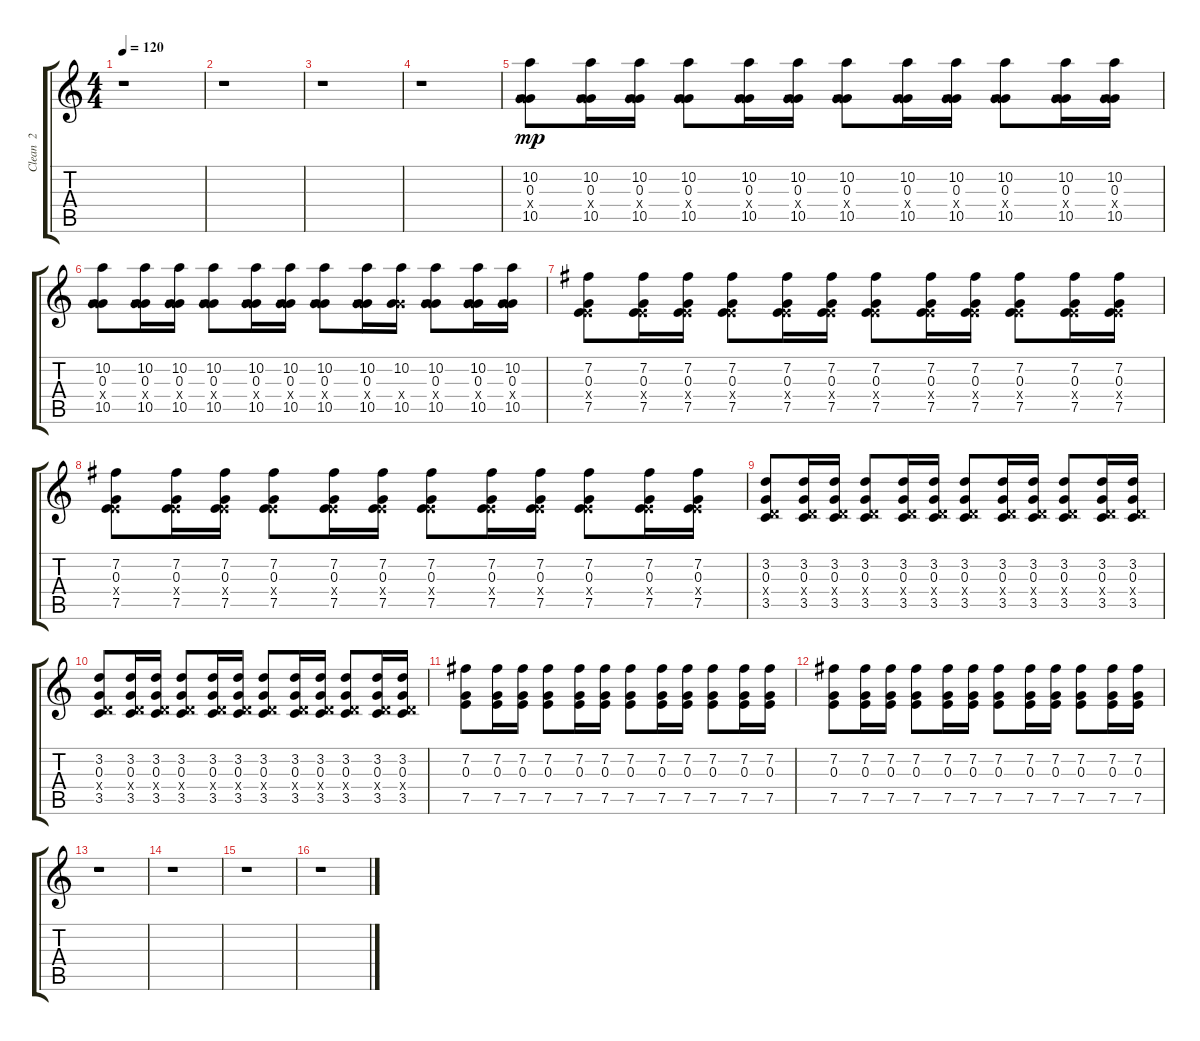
\track ("Clean  2" "Clean  2") {instrument electricguitarclean}
\staff {score tabs}
\tuning (E4 B3 G3 D3 A2 D2) {hide}
\ts (4 4)
\tempo 120
\clef g2
\ks c
r.1{dy mp} |
r.1 |
r.1 |
r.1 |
(10.2 0.3 5.4{x} 10.5).8 (10.2 0.3 5.4{x} 10.5).16 (10.2 0.3 5.4{x} 10.5).16 (10.2 0.3 5.4{x} 10.5).8 (10.2 0.3 5.4{x} 10.5).16 (10.2 0.3 5.4{x} 10.5).16 (10.2 0.3 5.4{x} 10.5).8 (10.2 0.3 5.4{x} 10.5).16 (10.2 0.3 5.4{x} 10.5).16 (10.2 0.3 5.4{x} 10.5).8 (10.2 0.3 5.4{x} 10.5).16 (10.2 0.3 5.4{x} 10.5).16 |
(10.2 0.3 5.4{x} 10.5).8 (10.2 0.3 5.4{x} 10.5).16 (10.2 0.3 5.4{x} 10.5).16 (10.2 0.3 5.4{x} 10.5).8 (10.2 0.3 5.4{x} 10.5).16 (10.2 0.3 5.4{x} 10.5).16 (10.2 0.3 5.4{x} 10.5).8 (10.2 0.3 5.4{x} 10.5).16 (10.2 5.4{x} 10.5).16 (10.2 0.3 5.4{x} 10.5).8 (10.2 0.3 5.4{x} 10.5).16 (10.2 0.3 5.4{x} 10.5).16 |
(7.2 0.3 2.4{x} 7.5).8 (7.2 0.3 2.4{x} 7.5).16 (7.2 0.3 2.4{x} 7.5).16 (7.2 0.3 2.4{x} 7.5).8 (7.2 0.3 2.4{x} 7.5).16 (7.2 0.3 2.4{x} 7.5).16 (7.2 0.3 2.4{x} 7.5).8 (7.2 0.3 2.4{x} 7.5).16 (7.2 0.3 2.4{x} 7.5).16 (7.2 0.3 2.4{x} 7.5).8 (7.2 0.3 2.4{x} 7.5).16 (7.2 0.3 2.4{x} 7.5).16 |
(7.2 0.3 2.4{x} 7.5).8 (7.2 0.3 2.4{x} 7.5).16 (7.2 0.3 2.4{x} 7.5).16 (7.2 0.3 2.4{x} 7.5).8 (7.2 0.3 2.4{x} 7.5).16 (7.2 0.3 2.4{x} 7.5).16 (7.2 0.3 2.4{x} 7.5).8 (7.2 0.3 2.4{x} 7.5).16 (7.2 0.3 2.4{x} 7.5).16 (7.2 0.3 2.4{x} 7.5).8 (7.2 0.3 2.4{x} 7.5).16 (7.2 0.3 2.4{x} 7.5).16 |
(3.2 0.3 0.4{x} 3.5).8 (3.2 0.3 0.4{x} 3.5).16 (3.2 0.3 0.4{x} 3.5).16 (3.2 0.3 0.4{x} 3.5).8 (3.2 0.3 0.4{x} 3.5).16 (3.2 0.3 0.4{x} 3.5).16 (3.2 0.3 0.4{x} 3.5).8 (3.2 0.3 0.4{x} 3.5).16 (3.2 0.3 0.4{x} 3.5).16 (3.2 0.3 0.4{x} 3.5).8 (3.2 0.3 0.4{x} 3.5).16 (3.2 0.3 0.4{x} 3.5).16 |
(3.2 0.3 0.4{x} 3.5).8 (3.2 0.3 0.4{x} 3.5).16 (3.2 0.3 0.4{x} 3.5).16 (3.2 0.3 0.4{x} 3.5).8 (3.2 0.3 0.4{x} 3.5).16 (3.2 0.3 0.4{x} 3.5).16 (3.2 0.3 0.4{x} 3.5).8 (3.2 0.3 0.4{x} 3.5).16 (3.2 0.3 0.4{x} 3.5).16 (3.2 0.3 0.4{x} 3.5).8 (3.2 0.3 0.4{x} 3.5).16 (3.2 0.3 0.4{x} 3.5).16 |
(7.2 0.3 7.5).8 (7.2 0.3 7.5).16 (7.2 0.3 7.5).16 (7.2 0.3 7.5).8 (7.2 0.3 7.5).16 (7.2 0.3 7.5).16 (7.2 0.3 7.5).8 (7.2 0.3 7.5).16 (7.2 0.3 7.5).16 (7.2 0.3 7.5).8 (7.2 0.3 7.5).16 (7.2 0.3 7.5).16 |
(7.2 0.3 7.5).8 (7.2 0.3 7.5).16 (7.2 0.3 7.5).16 (7.2 0.3 7.5).8 (7.2 0.3 7.5).16 (7.2 0.3 7.5).16 (7.2 0.3 7.5).8 (7.2 0.3 7.5).16 (7.2 0.3 7.5).16 (7.2 0.3 7.5).8 (7.2 0.3 7.5).16 (7.2 0.3 7.5).16 |
r.1 |
r.1 |
r.1 |
r.1
